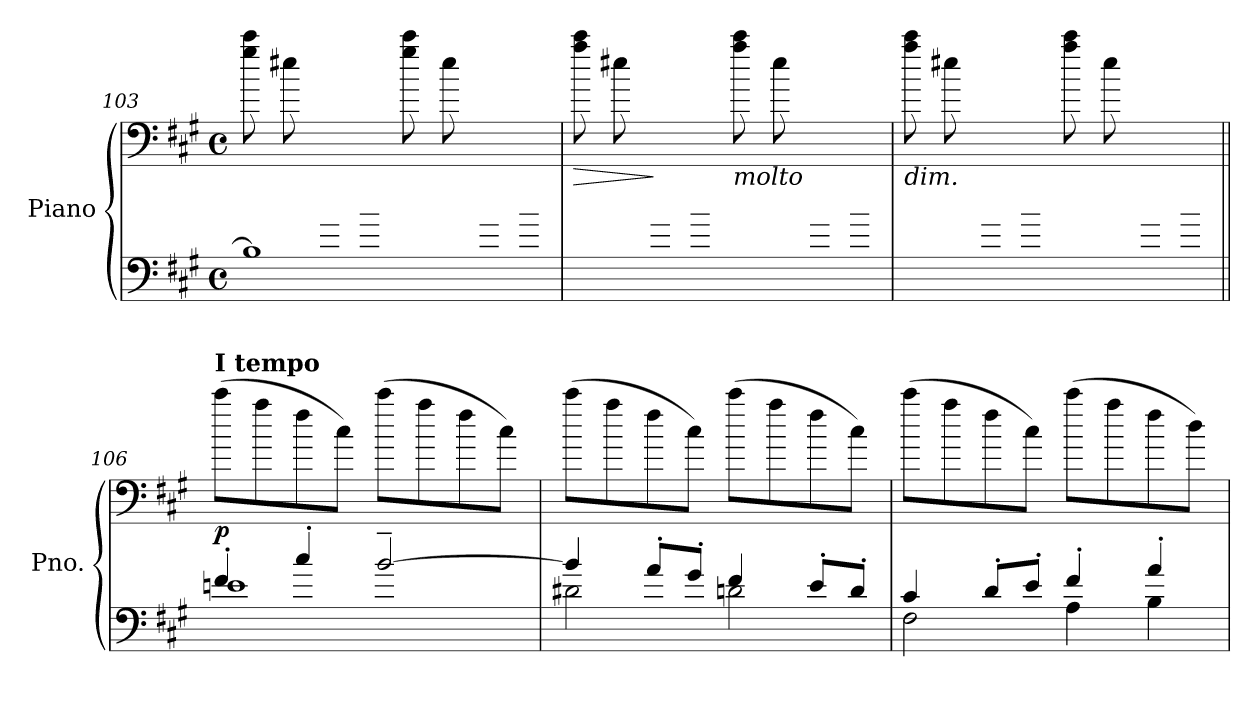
**kern	**kern	**dynam
*part1	*part1	*part1
*staff2	*staff1	*staff1/2
*I"Piano	*	*
*I'Pno.	*	*
*clefF4	*clefF4	*
*k[f#c#g#]	*k[f#c#g#]	*
*M4/4	*M4/4	*
*met(c)	*met(c)	*
=103	=103	=103
*^	*	*
4ryy	1B]	(8gg#\ 8ccc#\L	.
.	.	8ee#X\	.
8e#X/ 8g#/	.	4ryy	.
8cc#/J)	.	.	.
4ryy	.	(8gg#\ 8ccc#\L	.
.	.	8ee#\	.
8e#/ 8g#/	.	4ryy	.
8cc#/J)	.	.	.
!!LO:LB:g=z
=104	=104	=104	=104
!	!	!	!LO:HP:b
4ryy	1ryy	(8aa\ 8ccc#\L	>
.	.	8ee#X\	.
8e#X/ 8a/	.	4ryy	]
8cc#/J)	.	.	.
!	!	!LO:TX:b:i:t=molto	!
4ryy	.	(8aa\ 8ccc#\L	.
.	.	8ee#\	.
8e#/ 8a/	.	4ryy	.
8cc#/J)	.	.	.
=105	=105	=105	=105
!	!	!LO:TX:b:i:t=dim.	!
4ryy	1ryy	(8aa\ 8ccc#\L	.
.	.	8ee#X\	.
8e#X/ 8a/	.	4ryy	.
8cc#/J)	.	.	.
4ryy	.	(8aa\ 8ccc#\L	.
.	.	8ee#\	.
8e#/ 8a/	.	4ryy	.
8cc#/J)	.	.	.
=106||	=106||	=106||	=106||
!	!	!LO:TX:a:B:t=I tempo	!
!	!	!	!LO:DY:b
4f#'/	1en	(8ccc#\L	p
.	.	8aa\	.
4cc#'/	.	8ff#\	.
.	.	8cc#\J)	.
[2b~/	.	(8ccc#\L	.
.	.	8aa\	.
.	.	8ff#\	.
.	.	8cc#\J)	.
=107	=107	=107	=107
4b/]	2d#X\	(8ccc#\L	.
.	.	8aa\	.
8a'/L	.	8ff#\	.
8g#'/J	.	8cc#\J)	.
4f#/	2dn\	(8ccc#\L	.
.	.	8aa\	.
8e'/L	.	8ff#\	.
8d'/J	.	8cc#\J)	.
!!LO:LB:g=z
=108	=108	=108	=108
4c#/	2F#\	(8ccc#\L	.
.	.	8aa\	.
8d'/L	.	8ff#\	.
8e'/J	.	8cc#\J)	.
4f#'/	4A\	(8ccc#\L	.
.	.	8aa\	.
4a'/	4B\	8ff#\	.
.	.	8dd\J)	.
*v	*v	*	*
=	=	=
*-	*-	*-
